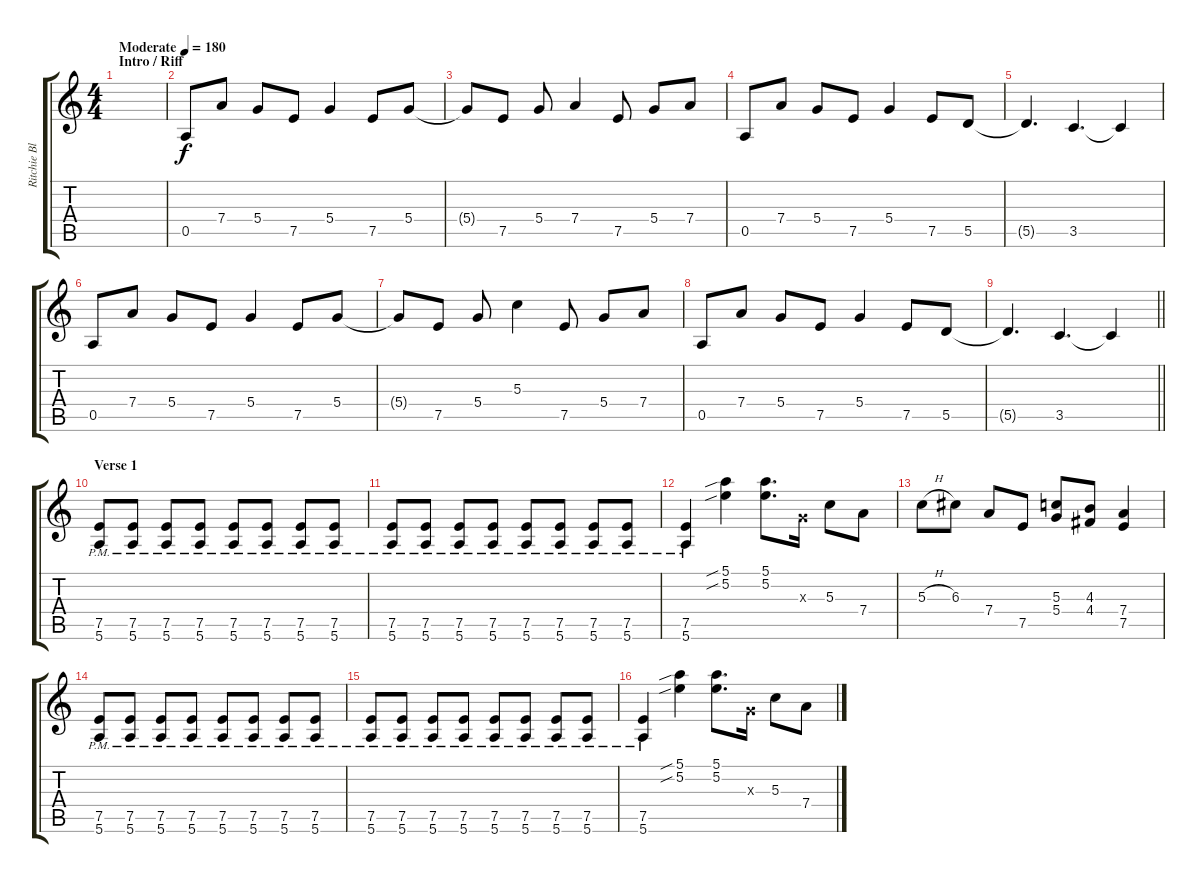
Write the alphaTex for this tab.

\track ("Ritchie Blackmore 1" "Ritchie Bl") {instrument overdrivenguitar}
\staff {score tabs}
\tuning (E4 B3 G3 D3 A2 E2) {hide}
\ts (4 4)
\section ("" "Intro / Riff")
\tempo (180 "Moderate")
\clef g2
\ks c
|
0.5.8 7.4.8 5.4.8 7.5.8 5.4.4 7.5.8 5.4.8 |
5.4{t}.8 7.5.8 5.4.8 7.4.4 7.5.8 5.4.8 7.4.8 |
0.5.8 7.4.8 5.4.8 7.5.8 5.4.4 7.5.8 5.5.8 |
5.5{t}.4{d} 3.5.4{d} 3.5{t}.4 |
0.5.8 7.4.8 5.4.8 7.5.8 5.4.4 7.5.8 5.4.8 |
5.4{t}.8 7.5.8 5.4.8 5.3.4 7.5.8 5.4.8 7.4.8 |
0.5.8 7.4.8 5.4.8 7.5.8 5.4.4 7.5.8 5.5.8 |
\barLineRight lightlight
5.5{t}.4{d} 3.5.4{d} 3.5{t}.4 |
\section ("" "Verse 1 ")
(7.5{pm} 5.6{pm}).8 (7.5{pm} 5.6{pm}).8 (7.5{pm} 5.6{pm}).8 (7.5{pm} 5.6{pm}).8 (7.5{pm} 5.6{pm}).8 (7.5{pm} 5.6{pm}).8 (7.5{pm} 5.6{pm}).8 (7.5{pm} 5.6{pm}).8 |
(7.5{pm} 5.6{pm}).8 (7.5{pm} 5.6{pm}).8 (7.5{pm} 5.6{pm}).8 (7.5{pm} 5.6{pm}).8 (7.5{pm} 5.6{pm}).8 (7.5{pm} 5.6{pm}).8 (7.5{pm} 5.6{pm}).8 (7.5{pm} 5.6{pm}).8 |
\ks aminor
(7.5{pm} 5.6{pm}).4 (5.1{sib} 5.2{sib}).4{volume 16} (5.1 5.2).8{d} 0.3{x}.16 5.3.8 7.4.8 |
5.3{h}.8 6.3.8 7.4.8 7.5.8 (5.3 5.4).8 (4.3 4.4).8 (7.4 7.5).4 |
\ks c
(7.5{pm} 5.6{pm}).8{volume 13} (7.5{pm} 5.6{pm}).8 (7.5{pm} 5.6{pm}).8 (7.5{pm} 5.6{pm}).8 (7.5{pm} 5.6{pm}).8 (7.5{pm} 5.6{pm}).8 (7.5{pm} 5.6{pm}).8 (7.5{pm} 5.6{pm}).8 |
(7.5{pm} 5.6{pm}).8 (7.5{pm} 5.6{pm}).8 (7.5{pm} 5.6{pm}).8 (7.5{pm} 5.6{pm}).8 (7.5{pm} 5.6{pm}).8 (7.5{pm} 5.6{pm}).8 (7.5{pm} 5.6{pm}).8 (7.5{pm} 5.6{pm}).8 |
\ks aminor
(7.5{pm} 5.6{pm}).4 (5.1{sib} 5.2{sib}).4{volume 16} (5.1 5.2).8{d} 0.3{x}.16 5.3.8 7.4.8
